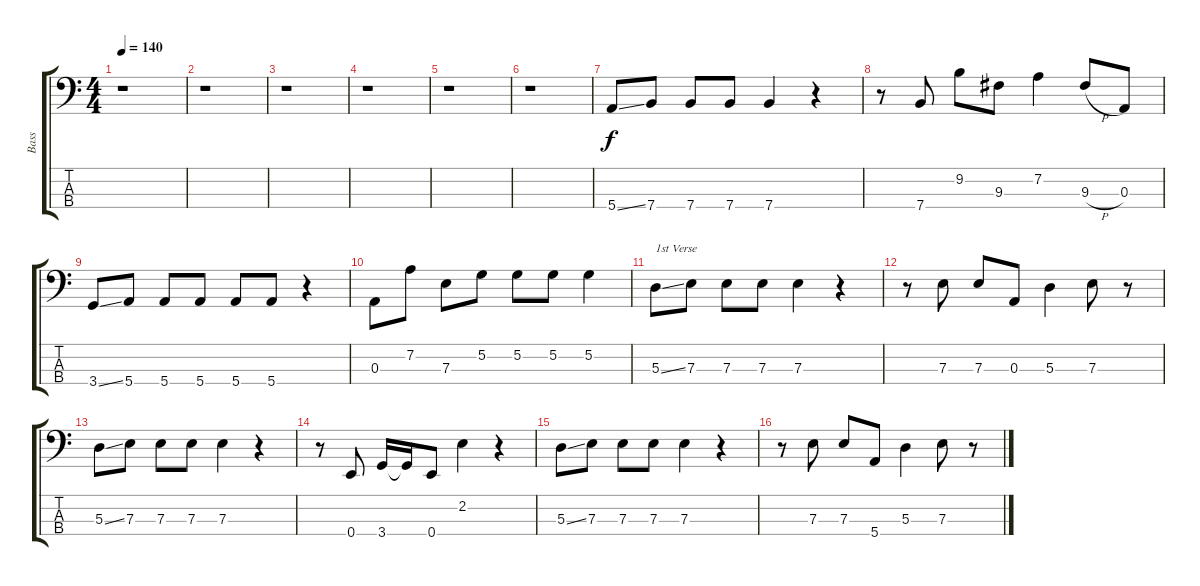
\track ("Bass" "Bass") {instrument electricbassfinger}
\staff {score tabs}
\tuning (G2 D2 A1 E1) {hide}
\ts (4 4)
\tempo 140
\clef f4
\ks c
r.1{dy f instrument electricbassfinger} |
r.1 |
r.1 |
r.1 |
r.1 |
r.1 |
5.4{ss}.8 7.4.8 7.4.8 7.4.8 7.4.4 r.4 |
r.8 7.4.8 9.2.8 9.3.8 7.2.4 9.3{h}.8 0.3.8 |
3.4{ss}.8 5.4.8 5.4.8 5.4.8 5.4.8 5.4.8 r.4 |
0.3.8 7.2.8 7.3.8 5.2.8 5.2.8 5.2.8 5.2.4 |
5.3{ss}.8{txt "1st Verse"} 7.3.8 7.3.8 7.3.8 7.3.4 r.4 |
r.8 7.3.8 7.3.8 0.3.8 5.3.4 7.3.8 r.8 |
5.3{ss}.8 7.3.8 7.3.8 7.3.8 7.3.4 r.4 |
r.8 0.4.8 3.4.16 3.4{t}.16 0.4.8 2.2.4 r.4 |
5.3{ss}.8 7.3.8 7.3.8 7.3.8 7.3.4 r.4 |
r.8 7.3.8 7.3.8 5.4.8 5.3.4 7.3.8 r.8
